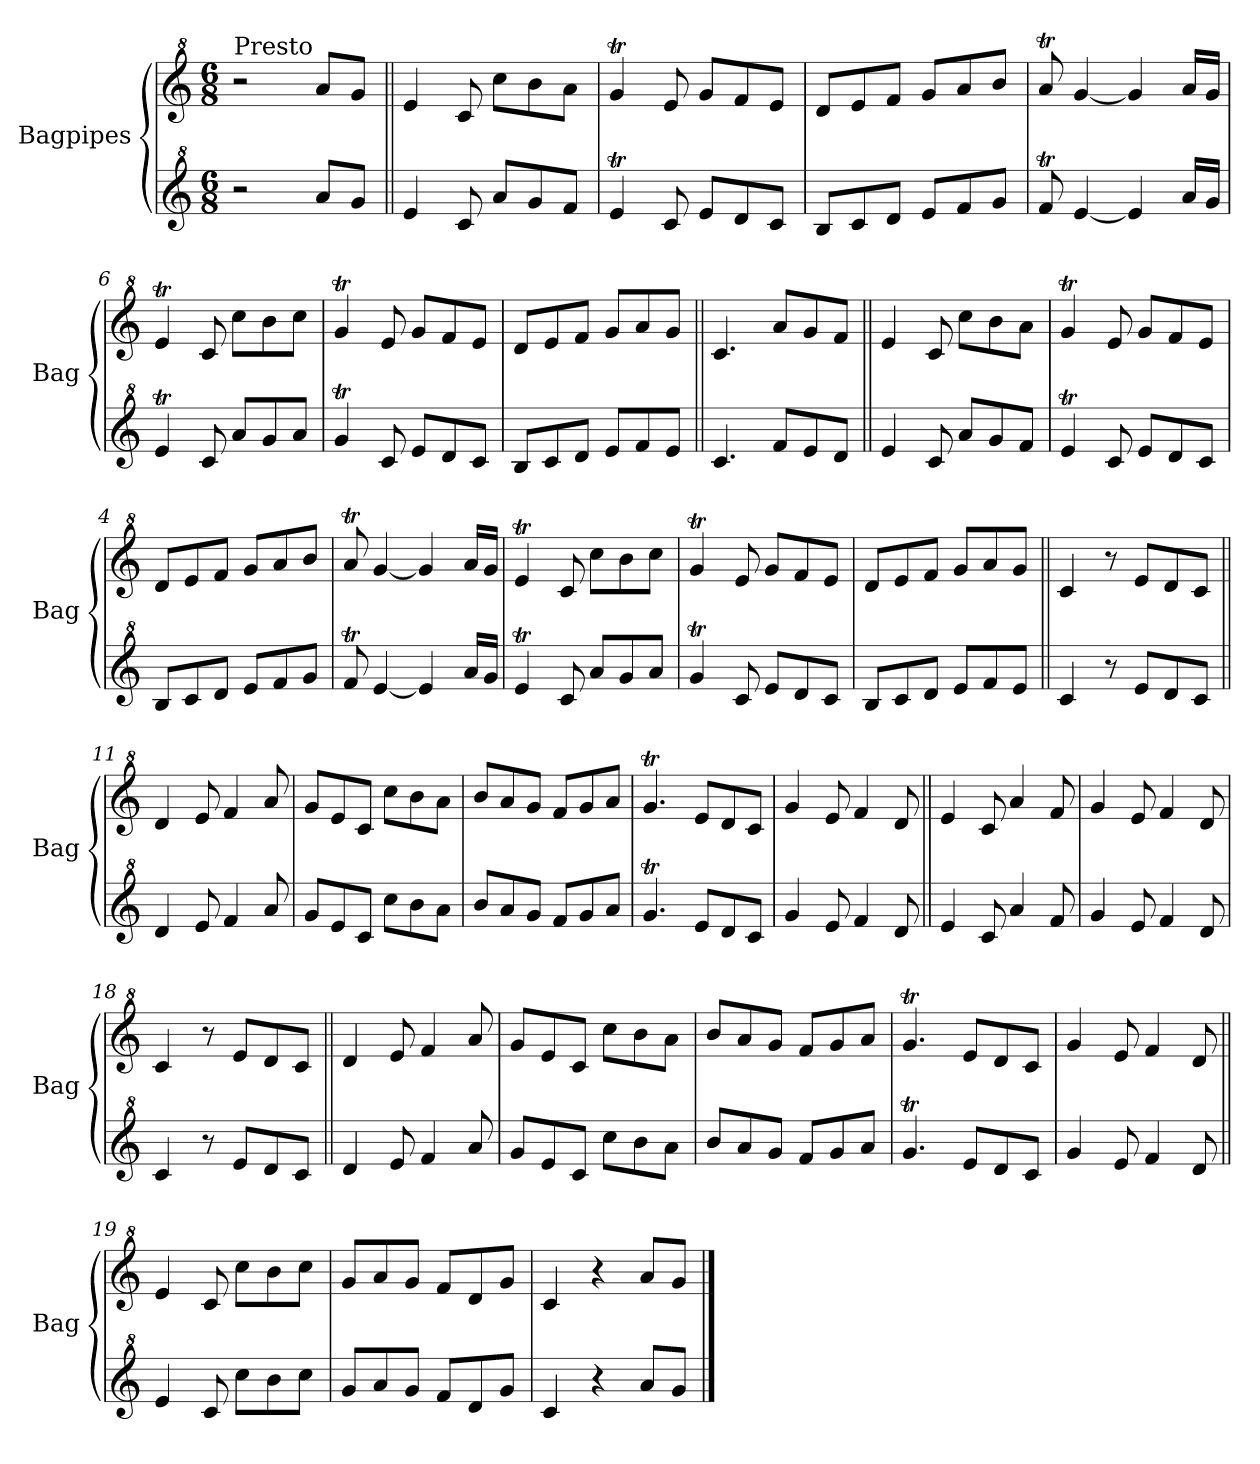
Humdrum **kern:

**kern	**kern
*part2	*part1
*staff2	*staff1
*I"Bagpipes	*I"Bagpipes
*I'Bag	*I'Bag
*clefG^2	*clefG^2
*k[]	*k[]
*C:	*C:
*M6/8	*M6/8
=1	=1
!	!LO:TX:a:t=Presto
2r	2r
8aa/L	8aa/L
8gg/J	8gg/J
=2||	=2||
4ee/	4ee/
8cc/	8cc/
8aa/L	8ccc\L
8gg/	8bb\
8ff/J	8aa\J
=3	=3
4eet/	4ggT/
8cc/	8ee/
8ee/L	8gg/L
8dd/	8ff/
8cc/J	8ee/J
=4	=4
8b/L	8dd/L
8cc/	8ee/
8dd/J	8ff/J
8ee/L	8gg/L
8ff/	8aa/
8gg/J	8bb/J
=5	=5
8ffT/	8aaT/
[4ee/	[4gg/
4ee/]	4gg/]
16aa/LL	16aa/LL
16gg/JJ	16gg/JJ
=6	=6
4eet/	4eet/
8cc/	8cc/
8aa/L	8ccc\L
8gg/	8bb\
8aa/J	8ccc\J
=7	=7
4ggT/	4ggT/
8cc/	8ee/
8ee/L	8gg/L
8dd/	8ff/
8cc/J	8ee/J
=8	=8
8b/L	8dd/L
8cc/	8ee/
8dd/J	8ff/J
8ee/L	8gg/L
8ff/	8aa/
8ee/J	8gg/J
!!LO:LB:g=z
=9||	=9||
4.cc/	4.cc/
8ff/L	8aa/L
8ee/	8gg/
8dd/J	8ff/J
=2||	=2||
4ee/	4ee/
8cc/	8cc/
8aa/L	8ccc\L
8gg/	8bb\
8ff/J	8aa\J
=3	=3
4eet/	4ggT/
8cc/	8ee/
8ee/L	8gg/L
8dd/	8ff/
8cc/J	8ee/J
=4	=4
8b/L	8dd/L
8cc/	8ee/
8dd/J	8ff/J
8ee/L	8gg/L
8ff/	8aa/
8gg/J	8bb/J
=5	=5
8ffT/	8aaT/
[4ee/	[4gg/
4ee/]	4gg/]
16aa/LL	16aa/LL
16gg/JJ	16gg/JJ
=6	=6
4eet/	4eet/
8cc/	8cc/
8aa/L	8ccc\L
8gg/	8bb\
8aa/J	8ccc\J
=7	=7
4ggT/	4ggT/
8cc/	8ee/
8ee/L	8gg/L
8dd/	8ff/
8cc/J	8ee/J
=8	=8
8b/L	8dd/L
8cc/	8ee/
8dd/J	8ff/J
8ee/L	8gg/L
8ff/	8aa/
8ee/J	8gg/J
=10||	=10||
4cc/	4cc/
8r	8r
8ee/L	8ee/L
8dd/	8dd/
8cc/J	8cc/J
=11||	=11||
4dd/	4dd/
8ee/	8ee/
4ff/	4ff/
8aa/	8aa/
=12	=12
8gg/L	8gg/L
8ee/	8ee/
8cc/J	8cc/J
8ccc\L	8ccc\L
8bb\	8bb\
8aa\J	8aa\J
=13	=13
8bb/L	8bb/L
8aa/	8aa/
8gg/J	8gg/J
8ff/L	8ff/L
8gg/	8gg/
8aa/J	8aa/J
=14	=14
4.ggT/	4.ggT/
8ee/L	8ee/L
8dd/	8dd/
8cc/J	8cc/J
=15	=15
4gg/	4gg/
8ee/	8ee/
4ff/	4ff/
8dd/	8dd/
=16||	=16||
4ee/	4ee/
8cc/	8cc/
4aa/	4aa/
8ff/	8ff/
!!LO:LB:g=z
=17	=17
4gg/	4gg/
8ee/	8ee/
4ff/	4ff/
8dd/	8dd/
=18	=18
4cc/	4cc/
8r	8r
8ee/L	8ee/L
8dd/	8dd/
8cc/J	8cc/J
=11||	=11||
4dd/	4dd/
8ee/	8ee/
4ff/	4ff/
8aa/	8aa/
=12	=12
8gg/L	8gg/L
8ee/	8ee/
8cc/J	8cc/J
8ccc\L	8ccc\L
8bb\	8bb\
8aa\J	8aa\J
=13	=13
8bb/L	8bb/L
8aa/	8aa/
8gg/J	8gg/J
8ff/L	8ff/L
8gg/	8gg/
8aa/J	8aa/J
=14	=14
4.ggT/	4.ggT/
8ee/L	8ee/L
8dd/	8dd/
8cc/J	8cc/J
=15	=15
4gg/	4gg/
8ee/	8ee/
4ff/	4ff/
8dd/	8dd/
=19||	=19||
4ee/	4ee/
8cc/	8cc/
8ccc\L	8ccc\L
8bb\	8bb\
8ccc\J	8ccc\J
=20	=20
8gg/L	8gg/L
8aa/	8aa/
8gg/J	8gg/J
8ff/L	8ff/L
8dd/	8dd/
8gg/J	8gg/J
=21	=21
4cc/	4cc/
4r	4r
8aa/L	8aa/L
8gg/J	8gg/J
==	==
*-	*-
